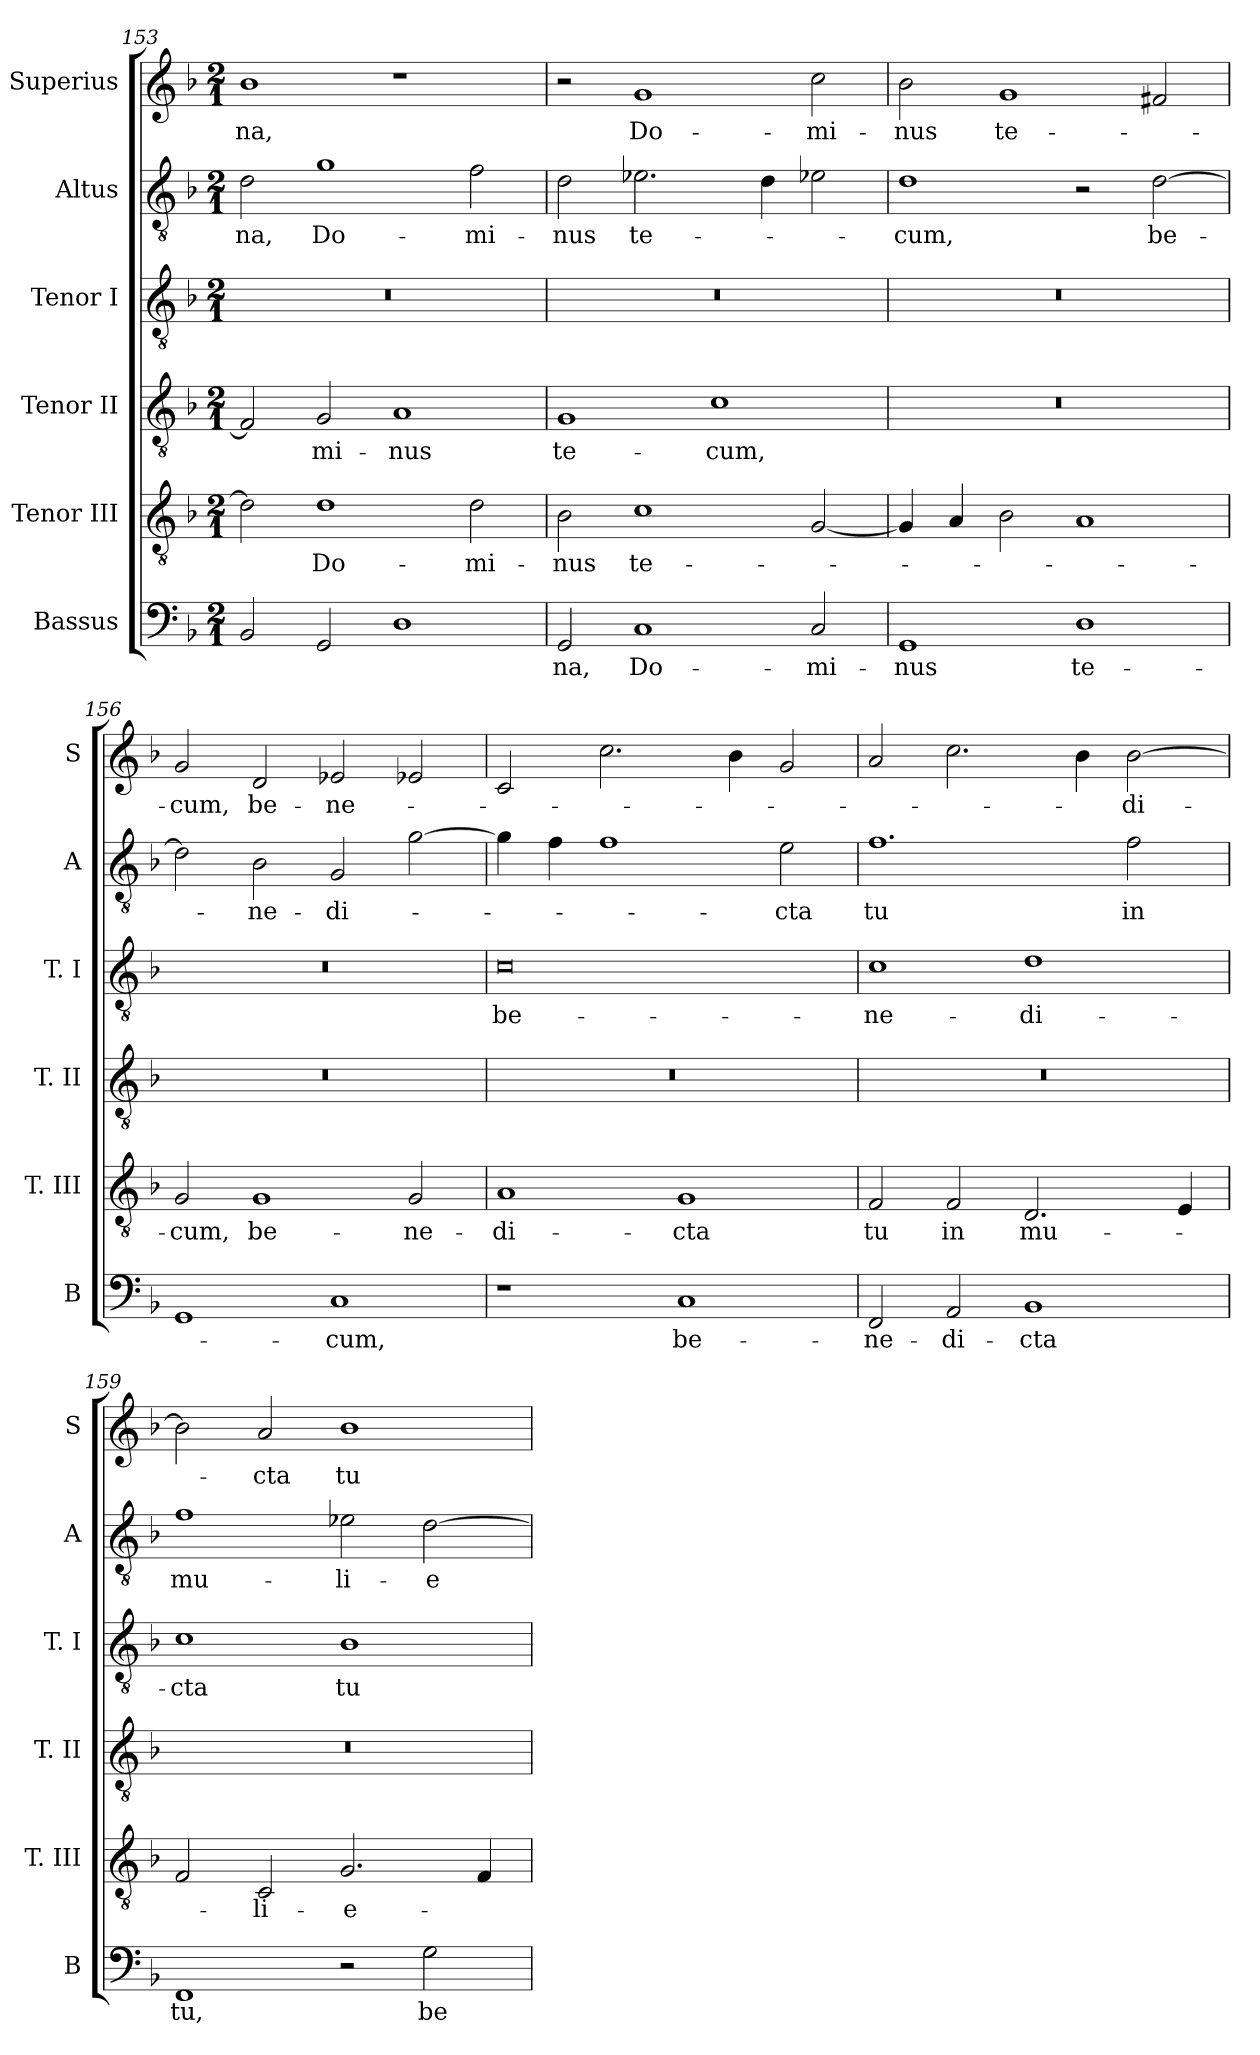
**kern	**text	**kern	**text	**kern	**text	**kern	**text	**kern	**text	**kern	**text
*part6	*part6	*part5	*part5	*part4	*part4	*part3	*part3	*part2	*part2	*part1	*part1
*staff6	*staff6	*staff5	*staff5	*staff4	*staff4	*staff3	*staff3	*staff2	*staff2	*staff1	*staff1
*I"Bassus	*	*I"Tenor III	*	*I"Tenor II	*	*I"Tenor I	*	*I"Altus	*	*I"Superius	*
*I'B	*	*I'T. III	*	*I'T. II	*	*I'T. I	*	*I'A	*	*I'S	*
*clefF4	*	*clefGv2	*	*clefGv2	*	*clefGv2	*	*clefGv2	*	*clefG2	*
*k[b-]	*	*k[b-]	*	*k[b-]	*	*k[b-]	*	*k[b-]	*	*k[b-]	*
*F:	*	*F:	*	*F:	*	*F:	*	*F:	*	*F:	*
*M2/1	*	*M2/1	*	*M2/1	*	*M2/1	*	*M2/1	*	*M2/1	*
=153	=153	=153	=153	=153	=153	=153	=153	=153	=153	=153	=153
2BB-	.	2d]	.	2F]	.	0r	.	2d	-na,	1b-	-na,
2GG	.	1d	Do-	2G	-mi-	.	.	1g	Do-	.	.
1D	.	.	.	1A	-nus	.	.	.	.	1r	.
.	.	2d	-mi-	.	.	.	.	2f	-mi-	.	.
=154	=154	=154	=154	=154	=154	=154	=154	=154	=154	=154	=154
2GG	-na,	2B-	-nus	1G	te-	0r	.	2d	-nus	2r	.
1C	Do-	1c	te-	.	.	.	.	2.e-X	te-	1g	Do-
.	.	.	.	1c	-cum,	.	.	.	.	.	.
.	.	.	.	.	.	.	.	4d	.	.	.
2C	-mi-	[2G	.	.	.	.	.	2e-X	.	2cc	-mi-
=155	=155	=155	=155	=155	=155	=155	=155	=155	=155	=155	=155
1GG	-nus	4G]	.	0r	.	0r	.	1d	-cum,	2b-	-nus
.	.	4A	.	.	.	.	.	.	.	.	.
.	.	2B-	.	.	.	.	.	.	.	1g	te-
1D	te-	1A	.	.	.	.	.	2r	.	.	.
.	.	.	.	.	.	.	.	[2d	be-	2f#X	.
=156	=156	=156	=156	=156	=156	=156	=156	=156	=156	=156	=156
1GG	.	2G	-cum,	0r	.	0r	.	2d]	.	2g	-cum,
.	.	1G	be-	.	.	.	.	2B-	-ne-	2d	be-
1C	-cum,	.	.	.	.	.	.	2G	-di-	2e-X	-ne-
.	.	2G	-ne-	.	.	.	.	[2g	.	2e-X	.
=157	=157	=157	=157	=157	=157	=157	=157	=157	=157	=157	=157
1r	.	1A	-di-	0r	.	0c	be-	4g]	.	2c	.
.	.	.	.	.	.	.	.	4f	.	.	.
.	.	.	.	.	.	.	.	1f	.	2.cc	.
1C	be-	1G	-cta	.	.	.	.	.	.	.	.
.	.	.	.	.	.	.	.	.	.	4b-	.
.	.	.	.	.	.	.	.	2e	-cta	2g	.
=158	=158	=158	=158	=158	=158	=158	=158	=158	=158	=158	=158
2FF	-ne-	2F	tu	0r	.	1c	-ne-	1.f	tu	2a	.
2AA	-di-	2F	in	.	.	.	.	.	.	2.cc	.
1BB-	-cta	2.D	mu-	.	.	1d	-di-	.	.	.	.
.	.	.	.	.	.	.	.	.	.	4b-	.
.	.	.	.	.	.	.	.	2f	in	[2b-	-di-
.	.	4E	.	.	.	.	.	.	.	.	.
=159	=159	=159	=159	=159	=159	=159	=159	=159	=159	=159	=159
1FF	tu,	2F	.	0r	.	1c	-cta	1f	mu-	2b-]	.
.	.	2C	-li-	.	.	.	.	.	.	2a	-cta
2r	.	2.G	-e-	.	.	1B-	tu	2e-X	-li-	1b-	tu
2G	be-	.	.	.	.	.	.	[2d	-e-	.	.
.	.	4F	.	.	.	.	.	.	.	.	.
=	=	=	=	=	=	=	=	=	=	=	=
*-	*-	*-	*-	*-	*-	*-	*-	*-	*-	*-	*-
